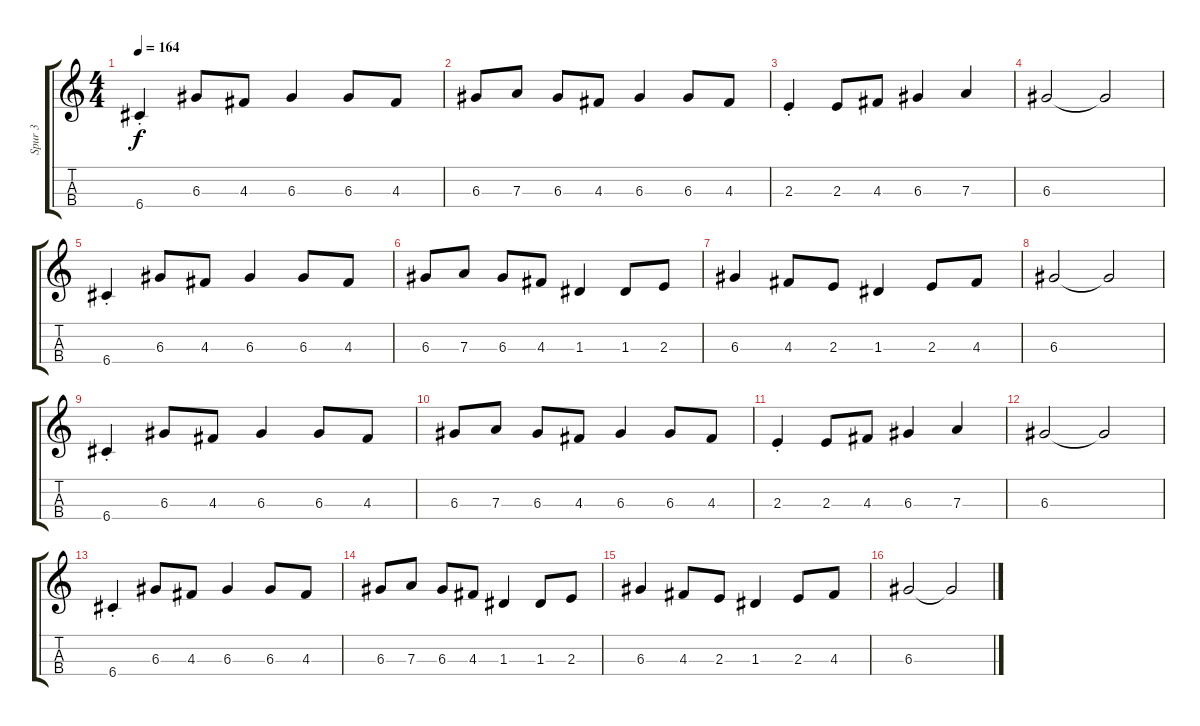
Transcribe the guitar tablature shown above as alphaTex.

\track ("Spur 3" "Spur 3") {instrument violin}
\staff {score tabs}
\tuning (E5 A4 D4 G3) {hide}
\ts (4 4)
\tempo 164
\clef g2
\ks c
6.4{st}.4{dy f volume 16} 6.3.8 4.3.8 6.3.4 6.3.8 4.3.8 |
6.3.8 7.3.8 6.3.8 4.3.8 6.3.4 6.3.8 4.3.8 |
2.3{st}.4 2.3.8 4.3.8 6.3.4 7.3.4 |
6.3.2 6.3{t}.2{volume 6} |
6.4{st}.4{volume 16} 6.3.8 4.3.8 6.3.4 6.3.8 4.3.8 |
6.3.8 7.3.8 6.3.8 4.3.8 1.3.4 1.3.8 2.3.8 |
6.3.4 4.3.8 2.3.8 1.3.4 2.3.8 4.3.8 |
6.3.2 6.3{t}.2{volume 6} |
6.4{st}.4{volume 16} 6.3.8 4.3.8 6.3.4 6.3.8 4.3.8 |
6.3.8 7.3.8 6.3.8 4.3.8 6.3.4 6.3.8 4.3.8 |
2.3{st}.4 2.3.8 4.3.8 6.3.4 7.3.4 |
6.3.2 6.3{t}.2{volume 6} |
6.4{st}.4{volume 16} 6.3.8 4.3.8 6.3.4 6.3.8 4.3.8 |
6.3.8 7.3.8 6.3.8 4.3.8 1.3.4 1.3.8 2.3.8 |
6.3.4 4.3.8 2.3.8 1.3.4 2.3.8 4.3.8 |
6.3.2 6.3{t}.2{volume 6}
